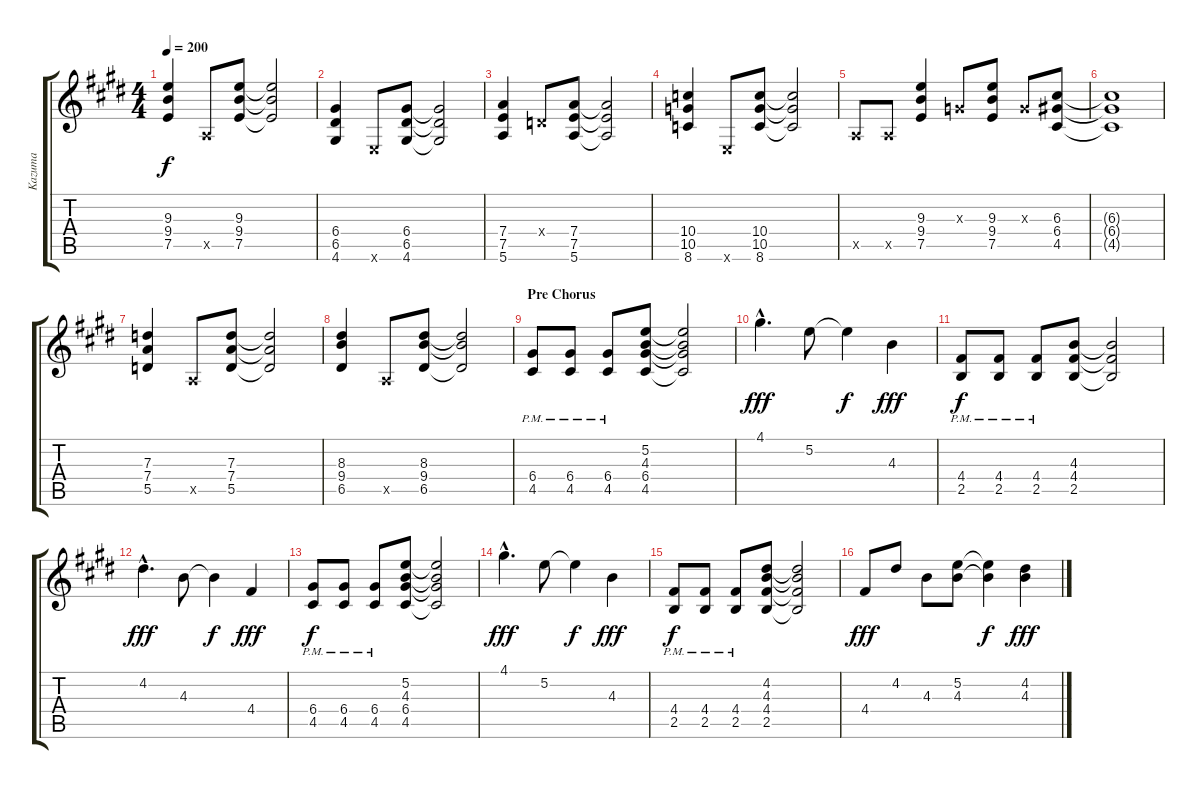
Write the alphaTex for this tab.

\track ("Kazuma" "Kazuma") {instrument distortionguitar}
\staff {score tabs}
\tuning (E4 B3 G3 D3 A2 E2) {hide}
\ts (4 4)
\tempo 200
\clef g2
\ks e
(9.3 9.4 7.5).4{dy f} 0.5{x}.8 (9.3 9.4 7.5).8 (9.3{t} 9.4{t} 7.5{t}).2 |
(6.4 6.5 4.6).4 0.6{x}.8 (6.4 6.5 4.6).8 (6.4{t} 6.5{t} 4.6{t}).2 |
(7.4 7.5 5.6).4 0.4{x}.8 (7.4 7.5 5.6).8 (7.4{t} 7.5{t} 5.6{t}).2 |
(10.4 10.5 8.6).4 0.6{x}.8 (10.4 10.5 8.6).8 (10.4{t} 10.5{t} 8.6{t}).2 |
0.5{x}.8 0.5{x}.8 (9.3 9.4 7.5).4 0.3{x}.8 (9.3 9.4 7.5).8 0.3{x}.8 (6.3 6.4 4.5).8 |
(6.3{t} 6.4{t} 4.5{t}).1 |
(7.3 7.4 5.5).4 0.5{x}.8 (7.3 7.4 5.5).8 (7.3{t} 7.4{t} 5.5{t}).2 |
(8.3 9.4 6.5).4 0.5{x}.8 (8.3 9.4 6.5).8 (8.3{t} 9.4{t} 6.5{t}).2 |
\section ("" "Pre Chorus")
(6.4{pm} 4.5{pm}).8 (6.4{pm} 4.5{pm}).8 (6.4{pm} 4.5{pm}).8 (5.2 4.3 6.4 4.5).8 (5.2{t} 4.3{t} 6.4{t} 4.5{t}).2 |
4.1{hac}.4{d dy fff} 5.2.8 5.2{t}.4{dy f} 4.3.4{dy fff} |
(4.4{pm} 2.5{pm}).8{dy f} (4.4{pm} 2.5{pm}).8 (4.4{pm} 2.5{pm}).8 (4.3 4.4 2.5).8 (4.3{t} 4.4{t} 2.5{t}).2 |
4.2{hac}.4{d dy fff} 4.3.8 4.3{t}.4{dy f} 4.4.4{dy fff} |
(6.4{pm} 4.5{pm}).8{dy f} (6.4{pm} 4.5{pm}).8 (6.4{pm} 4.5{pm}).8 (5.2 4.3 6.4 4.5).8 (5.2{t} 4.3{t} 6.4{t} 4.5{t}).2 |
4.1{hac}.4{d dy fff} 5.2.8 5.2{t}.4{dy f} 4.3.4{dy fff} |
(4.4{pm} 2.5{pm}).8{dy f} (4.4{pm} 2.5{pm}).8 (4.4{pm} 2.5{pm}).8 (4.2 4.3 4.4 2.5).8 (4.2{t} 4.3{t} 4.4{t} 2.5{t}).2 |
4.4.8{dy fff} 4.2.8 4.3.8 (5.2 4.3).8 (5.2{t} 4.3{t}).4{dy f} (4.2 4.3).4{dy fff}
